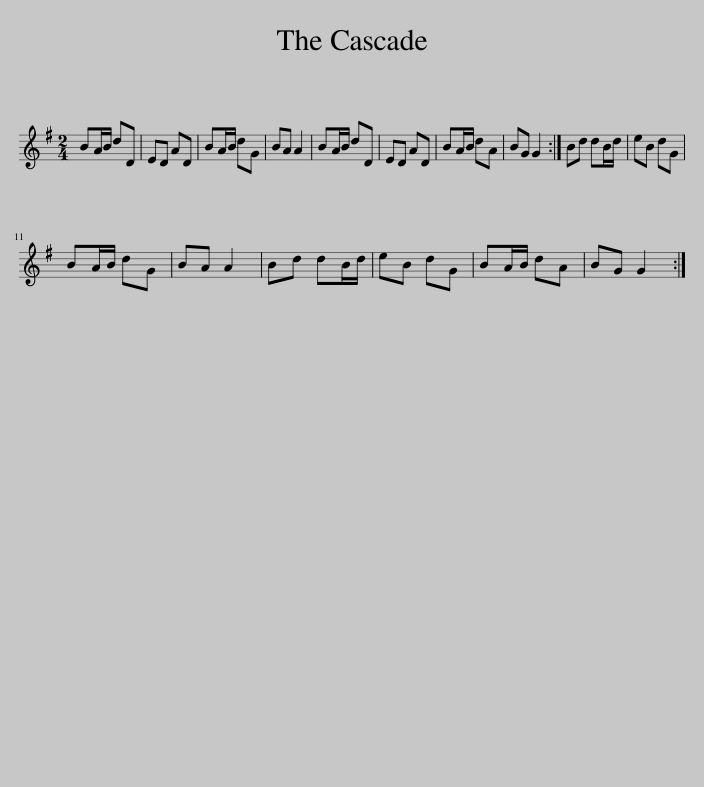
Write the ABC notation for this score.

X:1
L:1/8
M:2/4
I:linebreak $
K:G
V:1 treble
V:1
 BA/B/ dD | ED AD | BA/B/ dG | BA A2 | BA/B/ dD | %5
 ED AD | BA/B/ dA | BG G2 :| Bd dB/d/ | eB dG |$ %10
 BA/B/ dG | BA A2 | Bd dB/d/ | eB dG | BA/B/ dA | %15
 BG G2 :| %16
